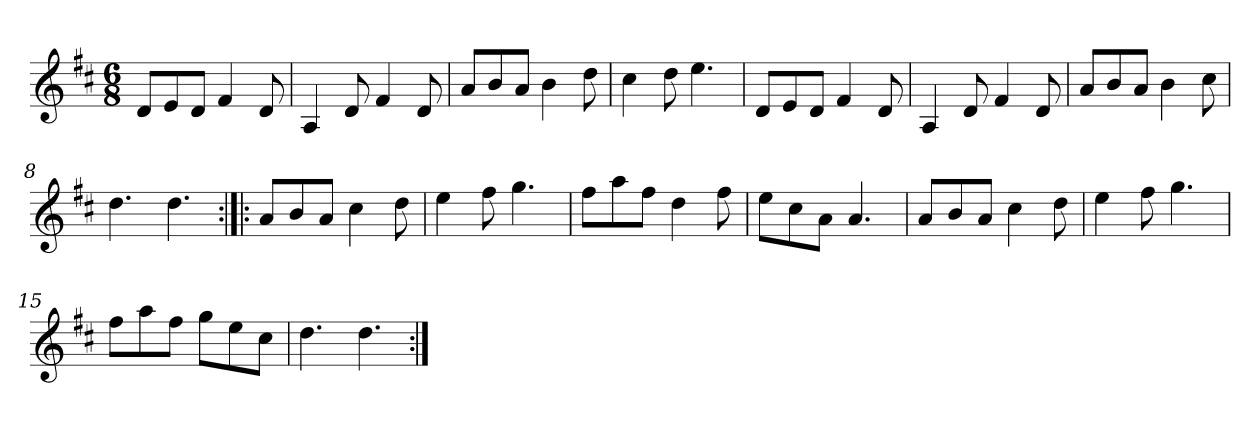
**kern
*part1
*staff1
*clefG2
*k[f#c#]
*D:
*M6/8
*MM150
=1
8d/L
8e/
8d/J
4f#/
8d/
=2
4A/
8d/
4f#/
8d/
=3
8a/L
8b/
8a/J
4b\
8dd\
=4
4cc#\
8dd\
4.ee\
=5
8d/L
8e/
8d/J
4f#/
8d/
=6
4A/
8d/
4f#/
8d/
=7
8a/L
8b/
8a/J
4b\
8cc#\
=8
4.dd\
4.dd\
!!LO:LB:g=z
=9:|!|:
8a/L
8b/
8a/J
4cc#\
8dd\
=10
4ee\
8ff#\
4.gg\
=11
8ff#\L
8aa\
8ff#\J
4dd\
8ff#\
=12
8ee\L
8cc#\
8a\J
4.a/
=13
8a/L
8b/
8a/J
4cc#\
8dd\
=14
4ee\
8ff#\
4.gg\
=15
8ff#\L
8aa\
8ff#\J
8gg\L
8ee\
8cc#\J
=16
4.dd\
4.dd\
=:|!
*-
